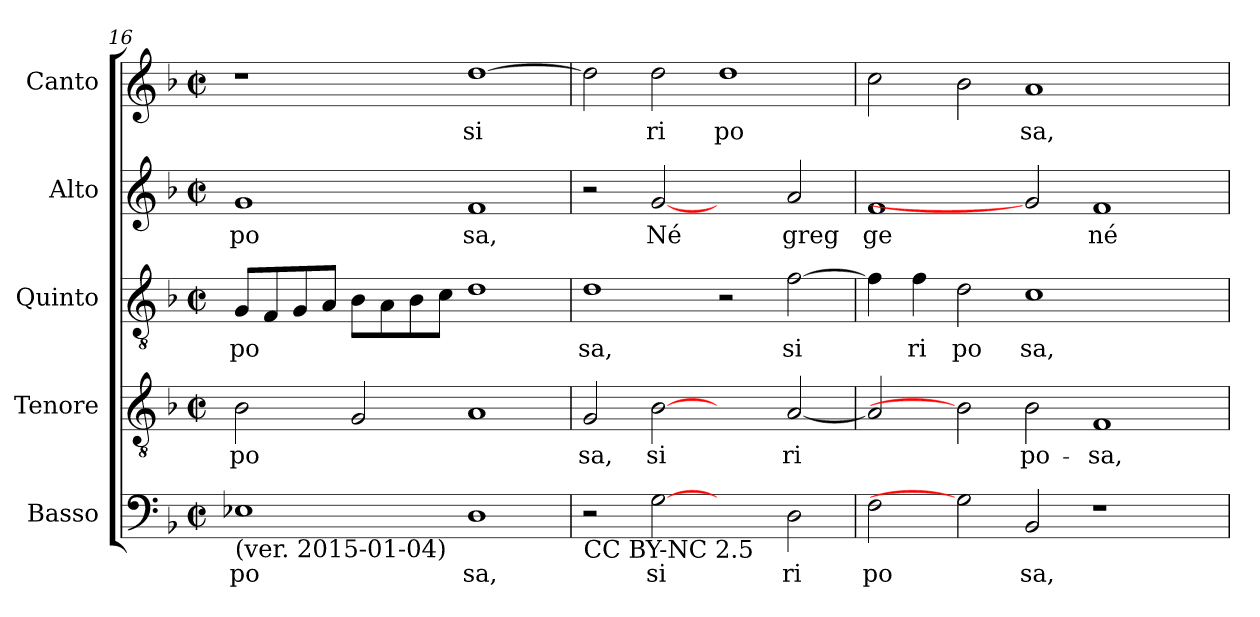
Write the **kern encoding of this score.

**kern	**text	**kern	**text	**kern	**text	**kern	**text	**kern	**text
*part5	*part5	*part4	*part4	*part3	*part3	*part2	*part2	*part1	*part1
*staff5	*staff5	*staff4	*staff4	*staff3	*staff3	*staff2	*staff2	*staff1	*staff1
*I"Basso	*	*I"Tenore	*	*I"Quinto	*	*I"Alto	*	*I"Canto	*
*clefF4	*	*clefGv2	*	*clefGv2	*	*clefG2	*	*clefG2	*
*k[b-]	*	*k[b-]	*	*k[b-]	*	*k[b-]	*	*k[b-]	*
*F:	*	*F:	*	*F:	*	*F:	*	*F:	*
*M2/2	*	*M2/2	*	*M2/2	*	*M2/2	*	*M2/2	*
*met(c|)	*	*met(c|)	*	*met(c|)	*	*met(c|)	*	*met(c|)	*
=16	=16	=16	=16	=16	=16	=16	=16	=16	=16
!LO:TX:b:t=(ver. 2015-01-04)	!	!	!	!	!	!	!	!	!
!	!LO:LY:b:cj	!	!LO:LY:b:cj	!	!LO:LY:b:cj	!	!LO:LY:b:cj	!	!
1E-X	po	2B-\	-po-	8G/L	po	1g	po	1r	.
!	!	!	!	!	!LO:LY:b:cj	!	!	!	!
.	.	.	.	8F/	.	.	.	.	.
!	!	!	!	!	!LO:LY:b:cj	!	!	!	!
.	.	.	.	8G/	.	.	.	.	.
!	!	!	!	!	!LO:LY:b:cj	!	!	!	!
.	.	.	.	8A/J	.	.	.	.	.
!	!	!	!LO:LY:b:cj	!	!LO:LY:b:cj	!	!	!	!
.	.	2G/	--	8B-\L	.	.	.	.	.
!	!	!	!	!	!LO:LY:b:cj	!	!	!	!
.	.	.	.	8A\	.	.	.	.	.
!	!	!	!	!	!LO:LY:b:cj	!	!	!	!
.	.	.	.	8B-\	.	.	.	.	.
!	!	!	!	!	!LO:LY:b:cj	!	!	!	!
.	.	.	.	8c\J	.	.	.	.	.
!	!LO:LY:b:cj	!	!LO:LY:b:cj	!	!LO:LY:b:cj	!	!LO:LY:b:cj	!	!LO:LY:b:cj
1D	sa,	1A	--	1d	.	1f	sa,	[>1dd	si
=17	=17	=17	=17	=17	=17	=17	=17	=17	=17
!LO:TX:b:t=CC BY-NC 2.5	!	!	!	!	!	!	!	!	!
!	!	!	!LO:LY:b:cj	!	!LO:LY:b:cj	!	!	!	!LO:LY:b:cj
2r	.	2G/	-sa,	1d	sa,	2r	.	2dd\]	.
!	!LO:LY:b:cj	!	!LO:LY:b:cj	!	!	!	!LO:LY:b:cj	!	!LO:LY:b:cj
[2G	si	[2B-	si	.	.	[2g	Né	2dd\	ri
!	!	!	!	!	!	!	!	!	!LO:LY:b:cj
2ryy	.	2ryy	.	2r	.	2ryy	.	1dd	po
!	!LO:LY:b:cj	!	!LO:LY:b:cj	!	!LO:LY:b:cj	!	!LO:LY:b:cj	!	!
2D\	ri	[>2A/	ri-	[>2f\	si	2a/	greg	.	.
!!LO:PB:g=z
=18	=18	=18	=18	=18	=18	=18	=18	=18	=18
!	!LO:LY:b:cj	!	!LO:LY:b:cj	!	!LO:LY:b:cj	!	!LO:LY:b:cj	!	!LO:LY:b:cj
2F\	po	2A/]	--	4f\]	.	1f	ge	2cc\	.
!	!	!	!	!	!LO:LY:b:cj	!	!	!	!
.	.	.	.	4f\	ri	.	.	.	.
!	!	!	!	!	!LO:LY:b:cj	!	!	!	!LO:LY:b:cj
2G]	.	2B-]	.	2d\	po	.	.	2b-\	.
!	!LO:LY:b:cj	!	!LO:LY:b:cj	!	!LO:LY:b:cj	!	!	!	!LO:LY:b:cj
2BB-/	sa,	2B-\	-po-	1c	sa,	2g]	.	1a	sa,
!	!	!	!LO:LY:b:cj	!	!	!	!LO:LY:b:cj	!	!
1r	.	1F	-sa,	.	.	1f	né	.	.
.	.	.	.	2ryy	.	.	.	2ryy	.
=	=	=	=	=	=	=	=	=	=
*-	*-	*-	*-	*-	*-	*-	*-	*-	*-
